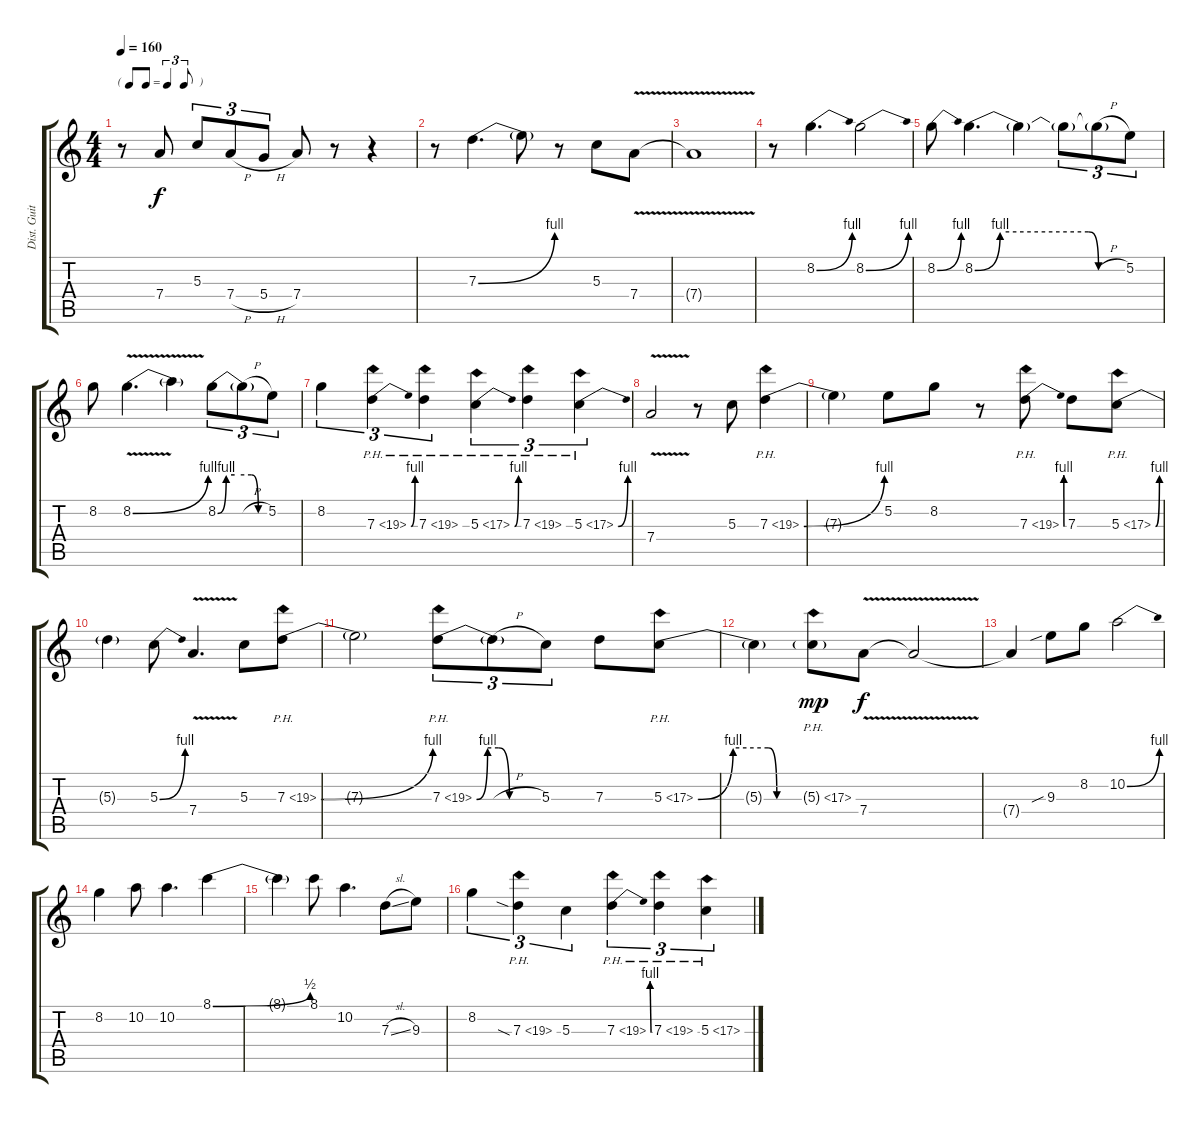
\track ("Dist. Guitar 2" "Dist. Guit") {instrument overdrivenguitar}
\staff {score tabs}
\tuning (E4 B3 G3 D3 A2 E2) {hide}
\ts (4 4)
\tf triplet8th
\tempo 160
\clef g2
\ks c
r.8{dy f} 7.4.8 5.3.8{tu (3 2)} 7.4{h}.8{tu (3 2)} 5.4{h}.8{tu (3 2)} 7.4.8 r.8 r.4 |
r.8 7.3{be (bend 0 0 60 4)}.4{d} 7.3{t}.8 r.8 5.3.8 7.4{v}.8 |
7.4{t}.1 |
r.8 8.2{be (bend 0 0 60 4)}.4{d} 8.2{be (bend 0 0 60 4)}.2 |
8.2{be (bend 0 0 60 4)}.8 8.2{be (custom 0 0 10 4 45 4 49 0 60 0)}.4{d} 8.2{t}.4 8.2{t}.8{tu (3 2)} 8.2{h t}.8{tu (3 2)} 5.2.8{tu (3 2)} |
8.2.8 8.2{be (bend 0 0 60 4) v}.4{d} 8.2{t}.4 8.2{be (custom 0 0 10 4 20 4 40 4 48 0 60 0)}.8{tu (3 2)} 8.2{h t}.8{tu (3 2)} 5.2.8{tu (3 2)} |
8.2.4{tu (3 2)} 7.3{be (bend 0 0 60 4) ph 12}.4{tu (3 2)} 7.3{ph 12}.4{tu (3 2)} 5.3{be (bend 0 0 60 4) ph 12}.4{tu (3 2)} 7.3{ph 12}.4{tu (3 2)} 5.3{be (bend 0 0 60 4) ph 12}.4{tu (3 2)} |
7.4{v}.2 r.8 5.3.8 7.3{be (bend 0 0 60 4) ph 12}.4 |
7.3{t}.4 5.2.8 8.2.8 r.8 7.3{be (bend 0 0 60 4) ph 12}.8 7.3.8 5.3{be (bend 0 0 60 4) ph 12}.8 |
5.3{t}.4 5.3{be (bend 0 0 60 4)}.8 7.4{v}.4{d} 5.3.8 7.3{be (bend 0 0 60 4) ph 12}.8 |
7.3{t}.2 7.3{be (custom 0 0 10 4 20 4 30 0 60 0) ph 12}.8{tu (3 2)} 7.3{h t}.8{tu (3 2)} 5.3.8{tu (3 2)} 7.3.8 5.3{be (custom 0 0 20 4 40 4 45 0 60 0) ph 12}.8 |
5.3{t}.4 5.3{ph 12 g}.8{dy mp} 7.4{v}.8{dy f} 7.4{t}.2 |
7.4{t}.4 9.3{sib}.8 8.2.8 10.2{be (bend 0 0 60 4)}.2 |
8.2.4 10.2.8 10.2.4{d} 8.1{be (bend 0 0 60 2)}.4 |
8.1{t}.4 8.1.8 10.2.4{d} 7.3{sl}.8 9.3.8 |
8.2.4{tu (3 2)} 7.3{ph 12 sia}.4{tu (3 2)} 5.3.4{tu (3 2)} 7.3{be (bend 0 0 60 4) ph 12}.4{tu (3 2)} 7.3{ph 12}.4{tu (3 2)} 5.3{ph 12}.4{tu (3 2)}
